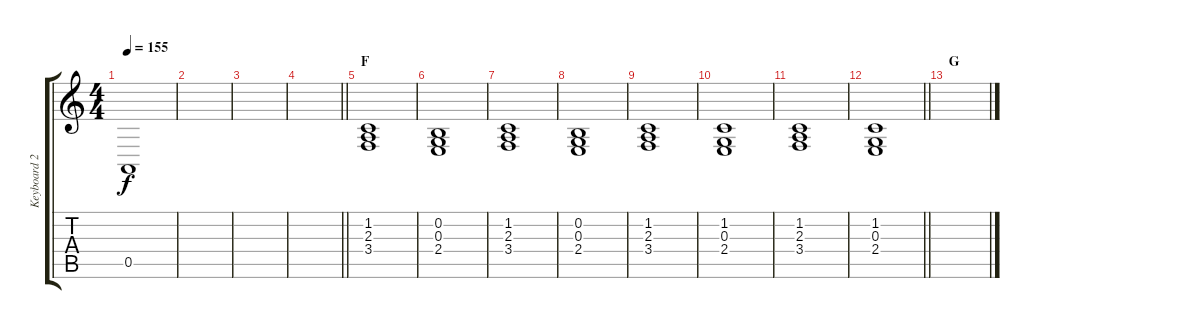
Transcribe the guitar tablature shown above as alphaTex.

\track ("Keyboard 2" "Keyboard 2") {instrument pad3polysynth}
\staff {score tabs}
\tuning (E4 B3 G3 D3 A2 E2) {hide}
\ts (4 4)
\tempo 155
\clef g2
\ks c
0.5.1{dy f} |
|
|
\barLineRight lightlight
|
\section ("" "F")
(1.2 2.3 3.4).1 |
(0.2 0.3 2.4).1 |
(1.2 2.3 3.4).1 |
(0.2 0.3 2.4).1 |
(1.2 2.3 3.4).1 |
(1.2 0.3 2.4).1 |
(1.2 2.3 3.4).1 |
\barLineRight lightlight
(1.2 0.3 2.4).1 |
\section ("" "G")
